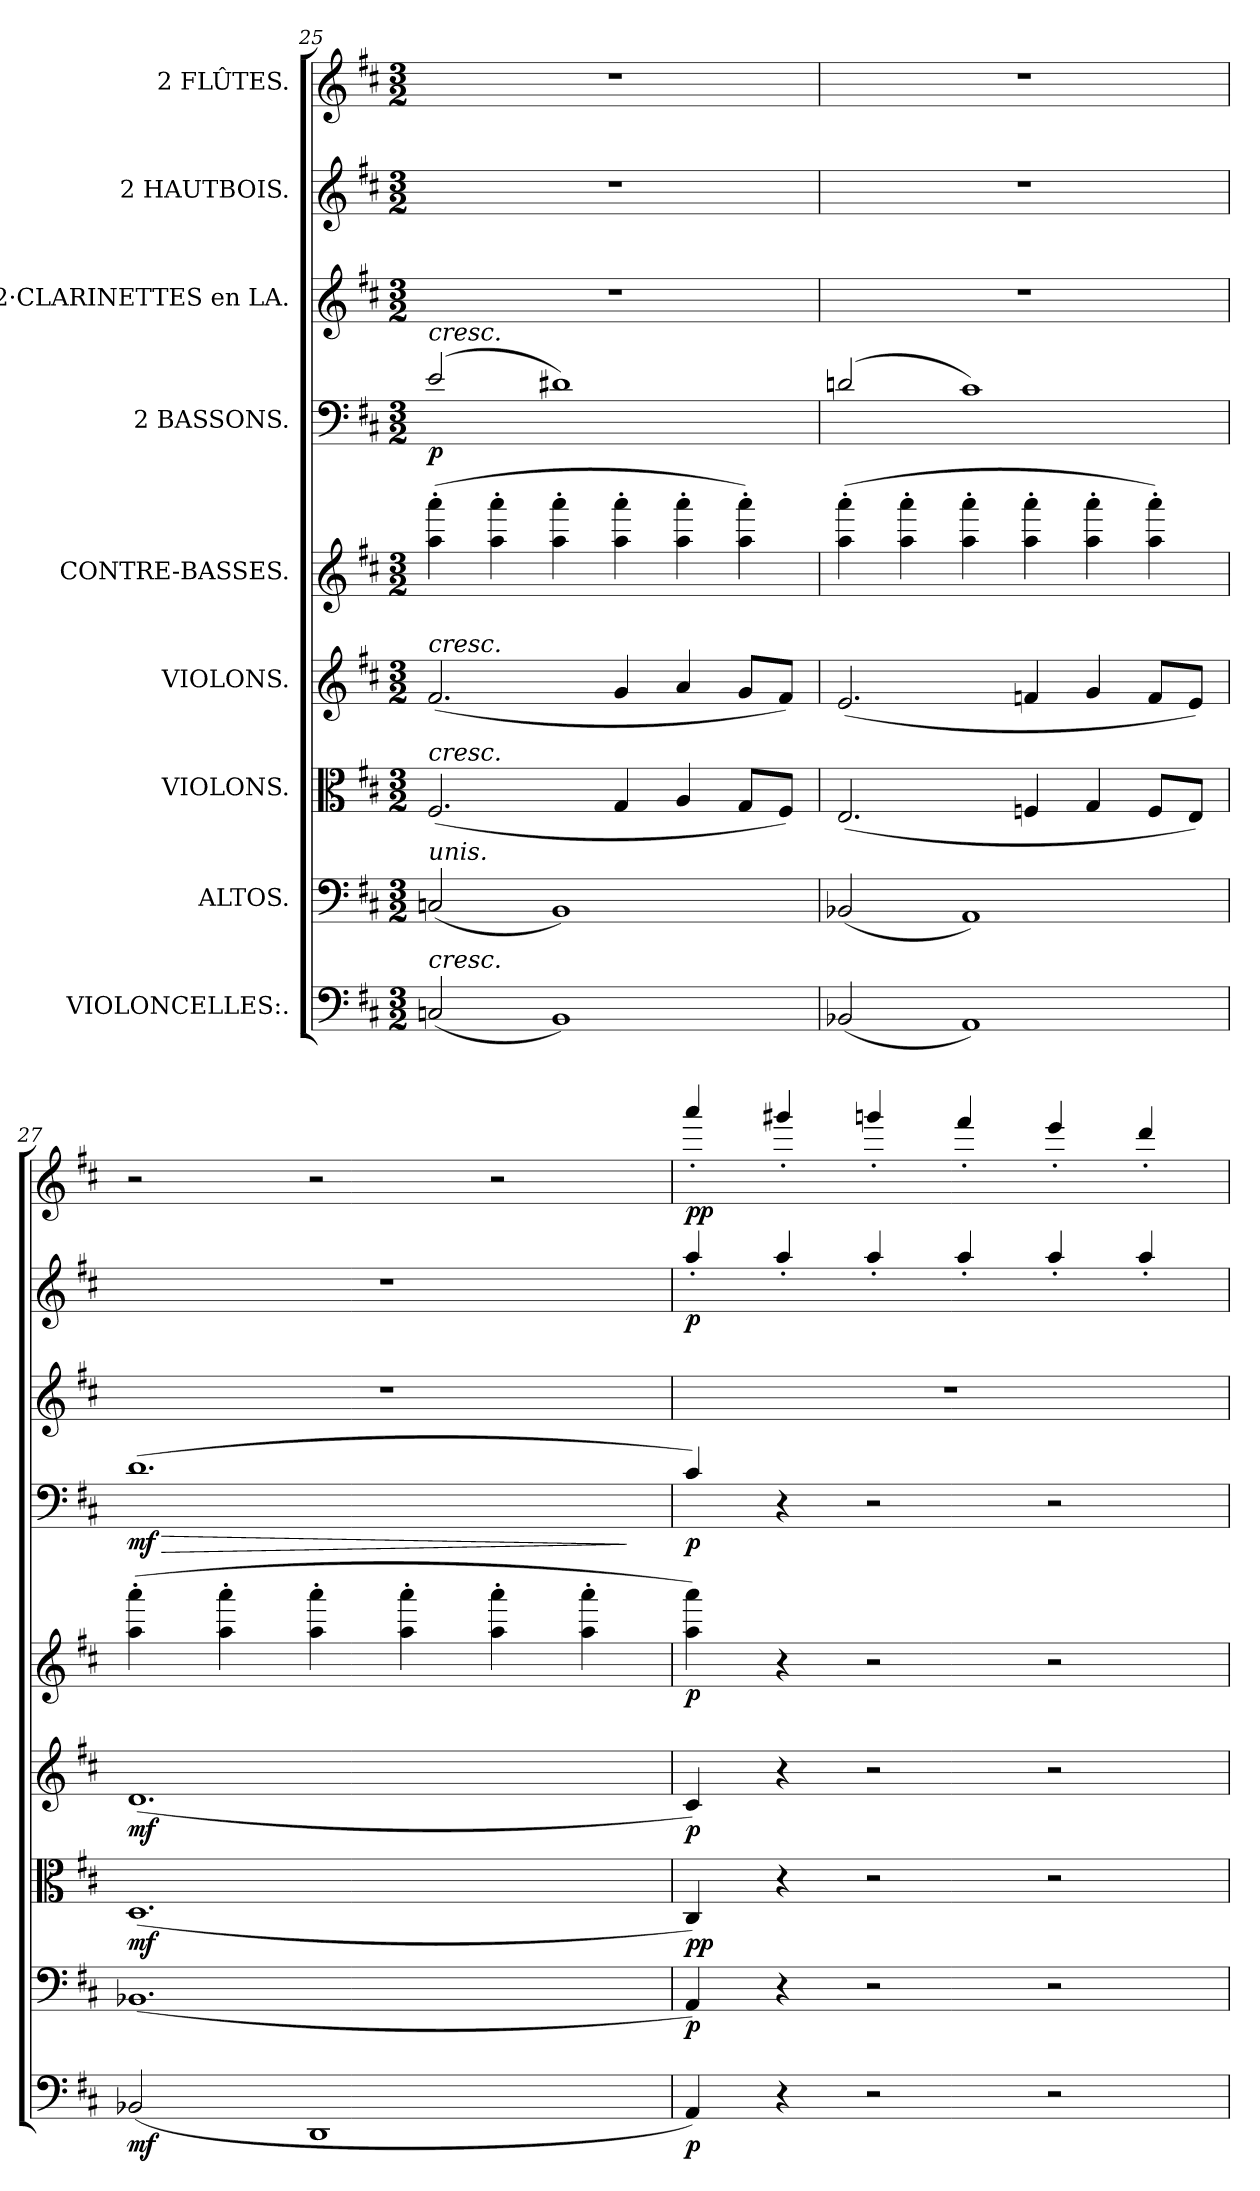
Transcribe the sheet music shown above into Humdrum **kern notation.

**kern	**dynam	**kern	**dynam	**kern	**dynam	**kern	**dynam	**kern	**dynam	**kern	**dynam	**kern	**kern	**dynam	**kern	**dynam
*part9	*part9	*part8	*part8	*part7	*part7	*part6	*part6	*part5	*part5	*part4	*part4	*part3	*part2	*part2	*part1	*part1
*staff9	*staff9	*staff8	*staff8	*staff7	*staff7	*staff6	*staff6	*staff5	*staff5	*staff4	*staff4	*staff3	*staff2	*staff2	*staff1	*staff1
*I"VIOLONCELLES:.	*	*I"ALTOS.	*	*I"VIOLONS.	*	*I"VIOLONS.	*	*I"CONTRE-BASSES.	*	*I"2 BASSONS.	*	*I"2·CLARINETTES en LA.	*I"2 HAUTBOIS.	*	*I"2 FLÛTES.	*
*clefF4	*	*clefF4	*	*clefC3	*	*clefG2	*	*clefG2	*	*clefF4	*	*clefG2	*clefG2	*	*clefG2	*
*	*	*	*	*	*	*	*	*	*	*	*	*ITrd2c3	*	*	*	*
*k[f#c#]	*	*k[f#c#]	*	*k[f#c#]	*	*k[f#c#]	*	*k[f#c#]	*	*k[f#c#]	*	*k[f#c#g#d#a#]	*k[f#c#]	*	*k[f#c#]	*
*D:	*	*D:	*	*D:	*	*D:	*	*D:	*	*D:	*	*B:	*D:	*	*D:	*
*M3/2	*	*M3/2	*	*M3/2	*	*M3/2	*	*M3/2	*	*M3/2	*	*M3/2	*M3/2	*	*M3/2	*
=25	=25	=25	=25	=25	=25	=25	=25	=25	=25	=25	=25	=25	=25	=25	=25	=25
!	!	!	!	!	!	!	!	!	!	!LO:TX:i:t=cresc.	!	!	!	!	!	!
!	!	!	!	!	!	!LO:TX:i:t=cresc.	!	!	!	!	!	!	!	!	!	!
!	!	!	!	!LO:TX:i:t=cresc.	!	!	!	!	!	!	!	!	!	!	!	!
!	!	!LO:TX:i:t=unis.	!	!	!	!	!	!	!	!	!	!	!	!	!	!
!LO:TX:i:t=cresc.	!	!	!	!	!	!	!	!	!	!	!	!	!	!	!	!
(2Cn/	.	(2Cn/	.	(2.F#/	.	(2.f#/	.	(4aa'\ 4aaa'\	.	(2e/	p	1.r	1.r	.	1.r	.
.	.	.	.	.	.	.	.	4aa'\ 4aaa'\	.	.	.	.	.	.	.	.
1BB/)	.	1BB/)	.	.	.	.	.	4aa'\ 4aaa'\	.	1d#X\)	.	.	.	.	.	.
.	.	.	.	4G/	.	4g/	.	4aa'\ 4aaa'\	.	.	.	.	.	.	.	.
.	.	.	.	4A/	.	4a/	.	4aa'\ 4aaa'\	.	.	.	.	.	.	.	.
.	.	.	.	8G/L	.	8g/L	.	4aa'\ 4aaa'\)	.	.	.	.	.	.	.	.
.	.	.	.	8F#/J)	.	8f#/J)	.	.	.	.	.	.	.	.	.	.
=26	=26	=26	=26	=26	=26	=26	=26	=26	=26	=26	=26	=26	=26	=26	=26	=26
(2BB-X/	.	(2BB-X/	.	(2.E/	.	(2.e/	.	(4aa'\ 4aaa'\	.	(2dn/	.	1.r	1.r	.	1.r	.
.	.	.	.	.	.	.	.	4aa'\ 4aaa'\	.	.	.	.	.	.	.	.
1AA/)	.	1AA/)	.	.	.	.	.	4aa'\ 4aaa'\	.	1c#\)	.	.	.	.	.	.
.	.	.	.	4Fn/	.	4fn/	.	4aa'\ 4aaa'\	.	.	.	.	.	.	.	.
.	.	.	.	4G/	.	4g/	.	4aa'\ 4aaa'\	.	.	.	.	.	.	.	.
.	.	.	.	8F/L	.	8f/L	.	4aa'\ 4aaa'\)	.	.	.	.	.	.	.	.
.	.	.	.	8E/J)	.	8e/J)	.	.	.	.	.	.	.	.	.	.
=27	=27	=27	=27	=27	=27	=27	=27	=27	=27	=27	=27	=27	=27	=27	=27	=27
!	!	!	!	!	!	!	!	!	!	!	!LO:HP:b	!	!	!	!	!
(2BB-X/	mf	(1.BB-X/	mf mf	(1.D/	mf	(1.d/	mf	(4aa'\ 4aaa'\	.	(1.d\	> mf	1.r	1.r	.	2r	.
.	.	.	.	.	.	.	.	4aa'\ 4aaa'\	.	.	.	.	.	.	.	.
1DD/	.	.	.	.	.	.	.	4aa'\ 4aaa'\	.	.	.	.	.	.	2r	.
.	.	.	.	.	.	.	.	4aa'\ 4aaa'\	.	.	.	.	.	.	.	.
.	.	.	.	.	.	.	.	4aa'\ 4aaa'\	.	.	.	.	.	.	2r	.
.	.	.	.	.	.	.	.	4aa'\ 4aaa'\	.	.	.	.	.	.	.	.
.	.	.	.	.	.	.	.	.	.	.	]	.	.	.	.	.
!!LO:LB:g=z
=28	=28	=28	=28	=28	=28	=28	=28	=28	=28	=28	=28	=28	=28	=28	=28	=28
4AA/)	p	4AA/)	p	4C#/)	p p	4c#/)	p	4aa\ 4aaa\)	p	4c#/)	p	1.r	4aa'/	p	4aaa'/	p p
4r	.	4r	.	4r	.	4r	.	4r	.	4r	.	.	4aa'/	.	4ggg#X'/	.
2r	.	2r	.	2r	.	2r	.	2r	.	2r	.	.	4aa'/	.	4gggn'/	.
.	.	.	.	.	.	.	.	.	.	.	.	.	4aa'/	.	4fff#'/	.
2r	.	2r	.	2r	.	2r	.	2r	.	2r	.	.	4aa'/	.	4eee'/	.
.	.	.	.	.	.	.	.	.	.	.	.	.	4aa'/	.	4ddd'/	.
=	=	=	=	=	=	=	=	=	=	=	=	=	=	=	=	=
*-	*-	*-	*-	*-	*-	*-	*-	*-	*-	*-	*-	*-	*-	*-	*-	*-
